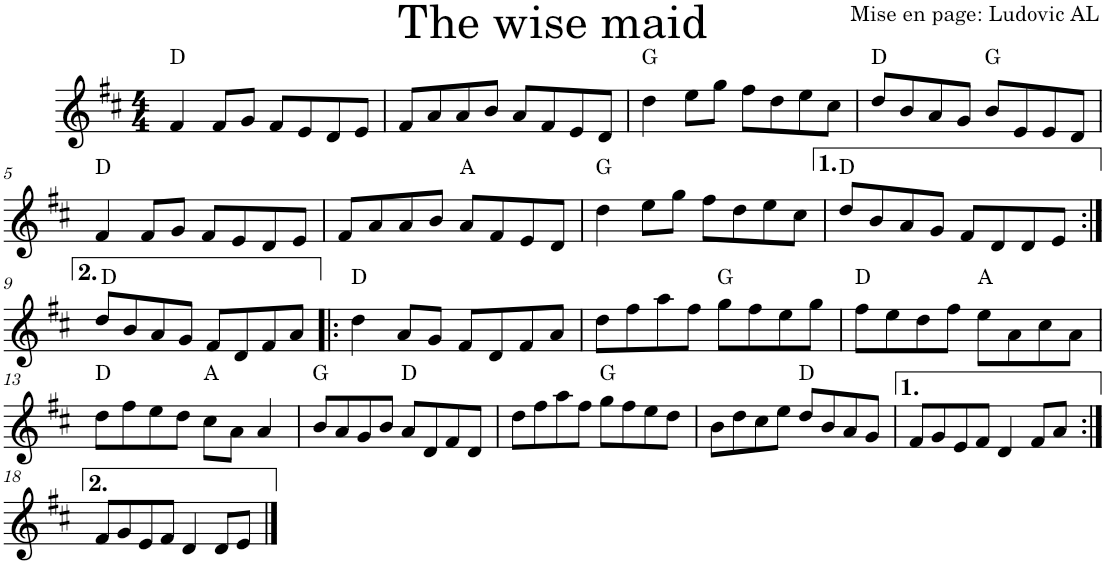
**kern	**harte
*part1	*part1
*staff1	*
*I"Violon	*
*I'Vln.	*
*clefG2	*
*k[f#c#]	*
*M4/4	*
=1	=1
4f#/	D:maj
8f#/L	.
8g/J	.
8f#/L	.
8e/	.
8d/	.
8e/J	.
=2	=2
8f#/L	.
8a/	.
8a/	.
8b/J	.
8a/L	.
8f#/	.
8e/	.
8d/J	.
=3	=3
4dd\	G:maj
8ee\L	.
8gg\J	.
8ff#\L	.
8dd\	.
8ee\	.
8cc#\J	.
=4	=4
8dd/L	D:maj
8b/	.
8a/	.
8g/J	.
8b/L	G:maj
8e/	.
8e/	.
8d/J	.
!!LO:LB:g=z
=5	=5
4f#/	D:maj
8f#/L	.
8g/J	.
8f#/L	.
8e/	.
8d/	.
8e/J	.
=6	=6
8f#/L	.
8a/	.
8a/	.
8b/J	.
8a/L	A:maj
8f#/	.
8e/	.
8d/J	.
=7	=7
4dd\	G:maj
8ee\L	.
8gg\J	.
8ff#\L	.
8dd\	.
8ee\	.
8cc#\J	.
=8	=8
8dd/L	D:maj
8b/	.
8a/	.
8g/J	.
8f#/L	.
8d/	.
8d/	.
8e/J	.
!!LO:LB:g=z
=9:|!	=9:|!
8dd/L	D:maj
8b/	.
8a/	.
8g/J	.
8f#/L	.
8d/	.
8f#/	.
8a/J	.
=10!|:	=10!|:
4dd\	D:maj
8a/L	.
8g/J	.
8f#/L	.
8d/	.
8f#/	.
8a/J	.
=11	=11
8dd\L	.
8ff#\	.
8aa\	.
8ff#\J	.
8gg\L	G:maj
8ff#\	.
8ee\	.
8gg\J	.
=12	=12
8ff#\L	D:maj
8ee\	.
8dd\	.
8ff#\J	.
8ee\L	A:maj
8a\	.
8cc#\	.
8a\J	.
!!LO:LB:g=z
=13	=13
8dd\L	D:maj
8ff#\	.
8ee\	.
8dd\J	.
8cc#\L	A:maj
8a\J	.
4a/	.
=14	=14
8b/L	G:maj
8a/	.
8g/	.
8b/J	.
8a/L	D:maj
8d/	.
8f#/	.
8d/J	.
=15	=15
8dd\L	.
8ff#\	.
8aa\	.
8ff#\J	.
8gg\L	G:maj
8ff#\	.
8ee\	.
8dd\J	.
=16	=16
8b\L	.
8dd\	.
8cc#\	.
8ee\J	.
8dd/L	D:maj
8b/	.
8a/	.
8g/J	.
=17	=17
8f#/L	.
8g/	.
8e/	.
8f#/J	.
4d/	.
8f#/L	.
8a/J	.
!!LO:LB:g=z
=18:|!	=18:|!
8f#/L	.
8g/	.
8e/	.
8f#/J	.
4d/	.
8d/L	.
8e/J	.
==	==
*-	*-
